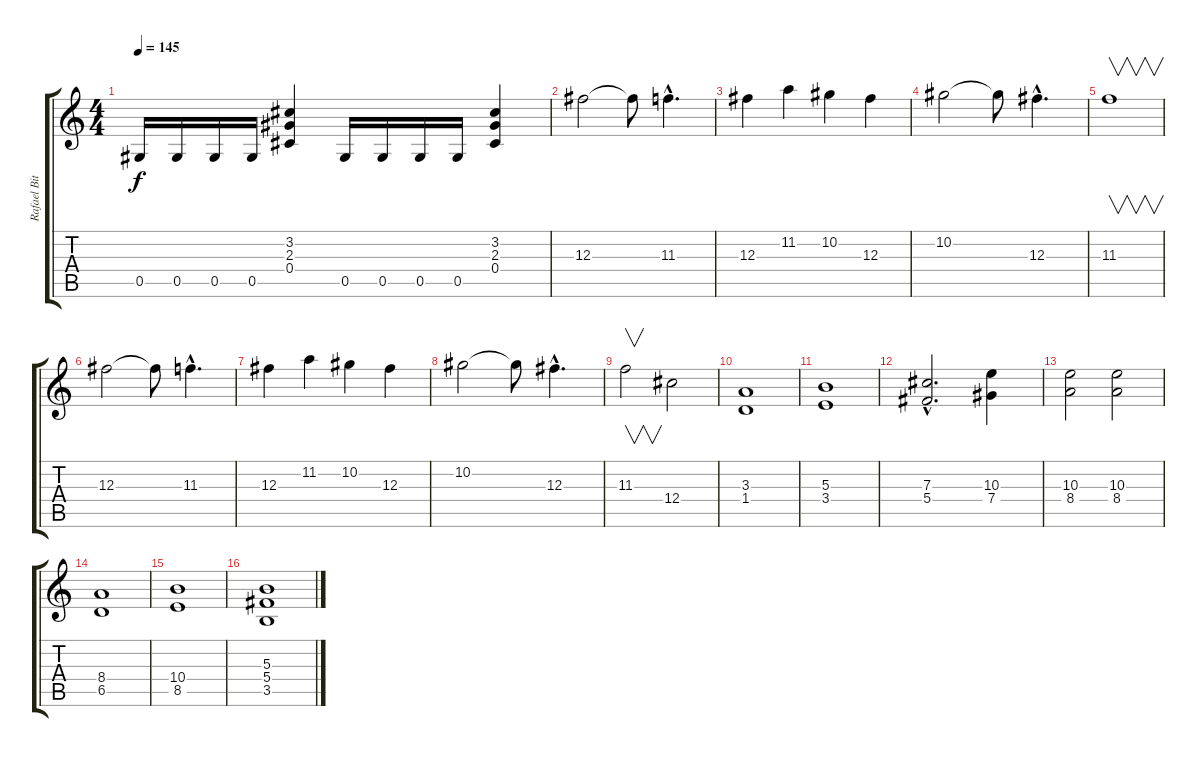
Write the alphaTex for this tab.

\track ("Rafael Bittencourt" "Rafael Bit") {instrument distortionguitar}
\staff {score tabs}
\tuning (Eb4 Bb3 Gb3 Db3 Ab2 Eb2) {hide}
\ts (4 4)
\tempo 145
\clef g2
\ks c
0.5.16{dy f} 0.5.16 0.5.16 0.5.16 (3.2 2.3 0.4).4 0.5.16 0.5.16 0.5.16 0.5.16 (3.2 2.3 0.4).4 |
12.3.2{volume 16} 12.3{t}.8 11.3{hac}.4{d} |
12.3.4 11.2.4 10.2.4 12.3.4 |
10.2.2 10.2{t}.8 12.3{hac}.4{d} |
11.3.1{v} |
12.3.2 12.3{t}.8 11.3{hac}.4{d} |
12.3.4 11.2.4 10.2.4 12.3.4 |
10.2.2 10.2{t}.8 12.3{hac}.4{d} |
11.3.2{v} 12.4.2 |
(3.3 1.4).1{volume 16} |
(5.3 3.4).1 |
(7.3{hac} 5.4{hac}).2{d} (10.3 7.4).4 |
(10.3 8.4).2 (10.3 8.4).2 |
(8.4 6.5).1 |
(10.4 8.5).1 |
(5.3 5.4 3.5).1
